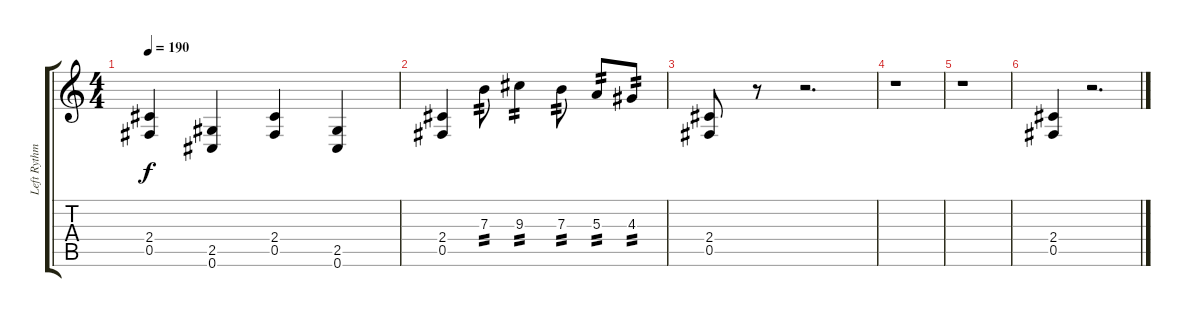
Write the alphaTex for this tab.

\track ("Left Rythm Guitar (Rythm Guitar)" "Left Rythm") {instrument distortionguitar}
\staff {score tabs}
\tuning (Db4 Ab3 E3 B2 Gb2 Db2) {hide}
\ts (4 4)
\tempo 190
\clef g2
\ks c
(2.4 0.5).4{dy f} (2.5 0.6).4 (2.4 0.5).4 (2.5 0.6).4 |
(2.4 0.5).4 7.3.8{tp 2} 9.3.4{tp 2} 7.3.8{tp 2} 5.3.8{tp 2} 4.3.8{tp 2} |
(2.4 0.5).8 r.8 r.2{d} |
r.1 |
r.1 |
(2.4 0.5).4 r.2{d}
